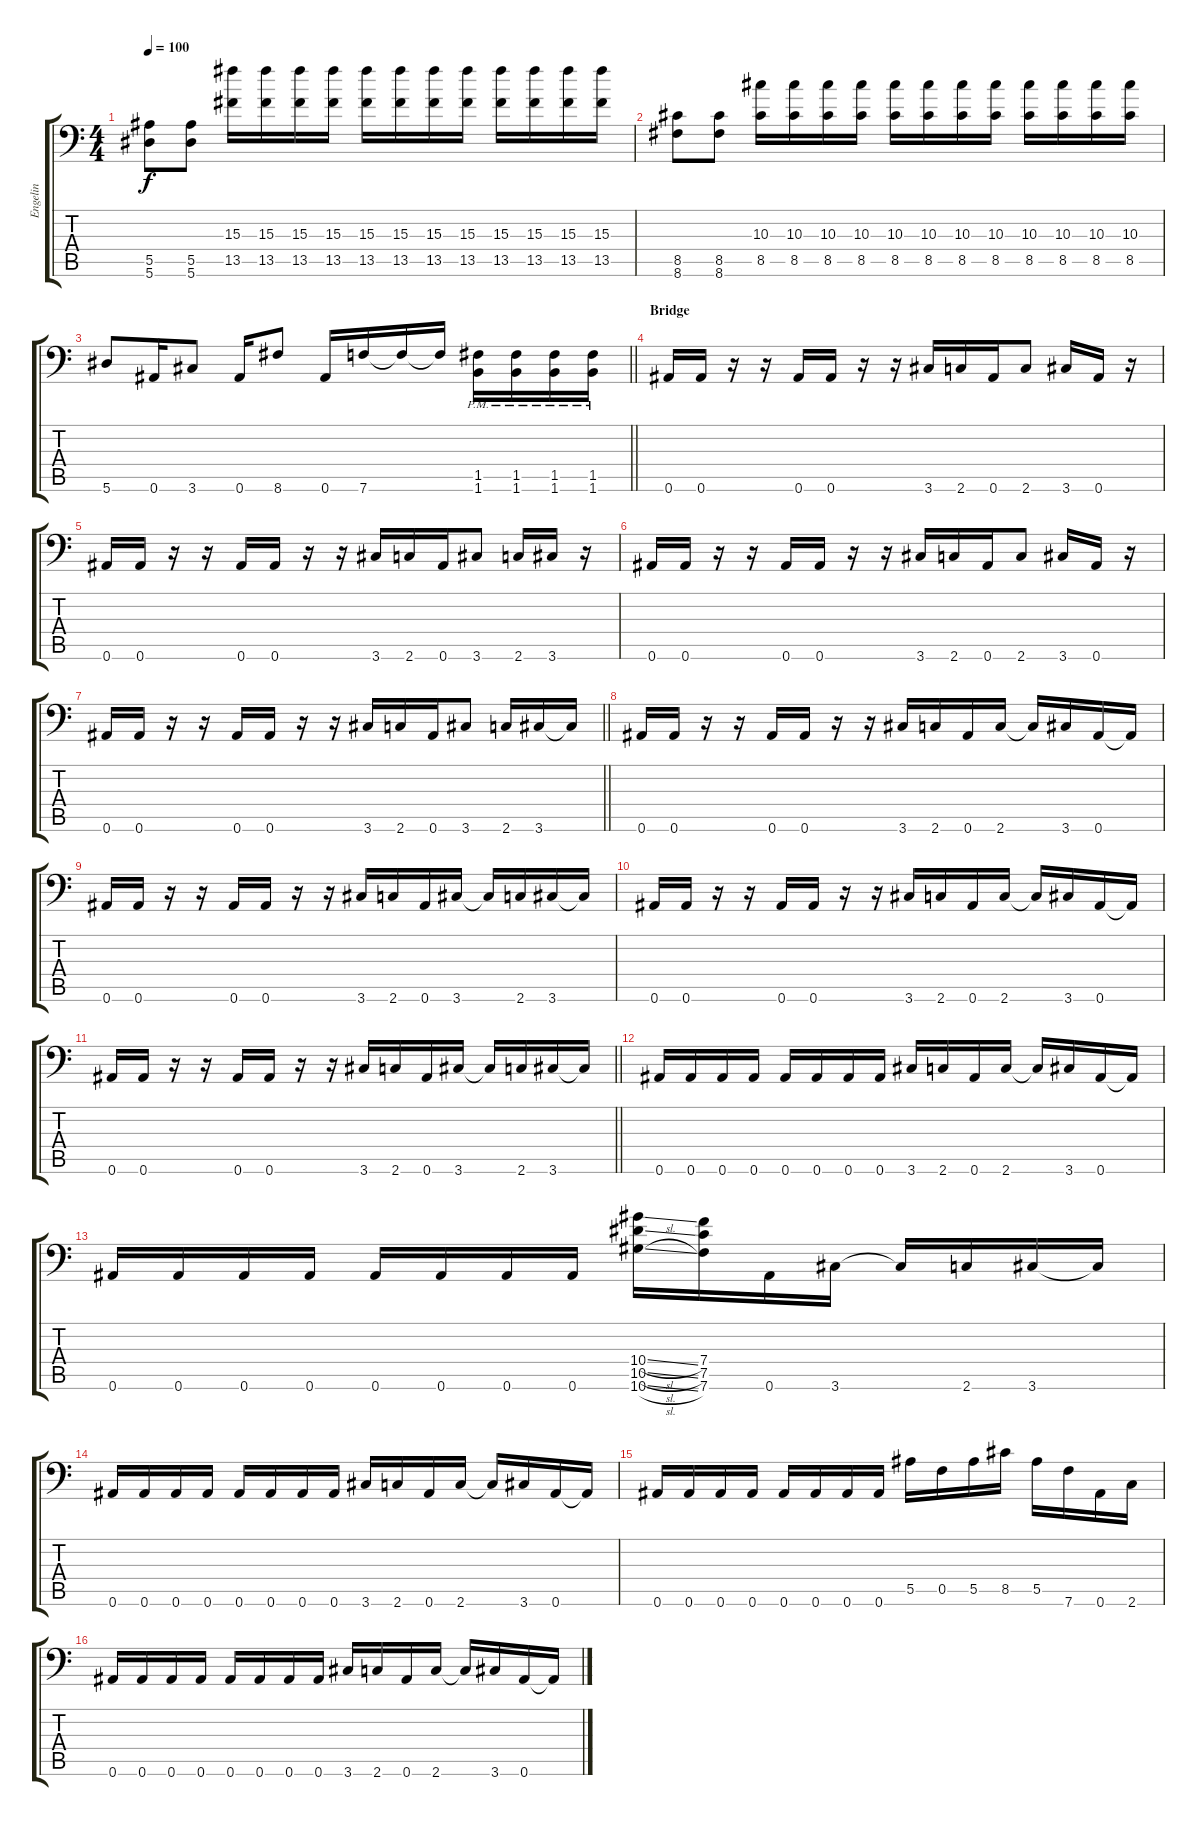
\track ("Engelin" "Engelin") {instrument overdrivenguitar}
\staff {score tabs}
\tuning (C4 G3 Eb3 Bb2 F2 Bb1) {hide}
\ts (4 4)
\tempo 100
\clef f4
\ks c
(5.5 5.6).8{dy f} (5.5 5.6).8 (15.3 13.5).16 (15.3 13.5).16 (15.3 13.5).16 (15.3 13.5).16 (15.3 13.5).16 (15.3 13.5).16 (15.3 13.5).16 (15.3 13.5).16 (15.3 13.5).16 (15.3 13.5).16 (15.3 13.5).16 (15.3 13.5).16 |
(8.5 8.6).8 (8.5 8.6).8 (10.3 8.5).16 (10.3 8.5).16 (10.3 8.5).16 (10.3 8.5).16 (10.3 8.5).16 (10.3 8.5).16 (10.3 8.5).16 (10.3 8.5).16 (10.3 8.5).16 (10.3 8.5).16 (10.3 8.5).16 (10.3 8.5).16 |
\barLineRight lightlight
5.6.8 0.6.16 3.6.8 0.6.16 8.6.8 0.6.16 7.6.16 7.6{t}.16 7.6{t}.16 (1.5{pm} 1.6{pm}).16 (1.5{pm} 1.6{pm}).16 (1.5{pm} 1.6{pm}).16 (1.5{pm} 1.6{pm}).16 |
\section ("" "Bridge")
0.6.16 0.6.16 r.16 r.16 0.6.16 0.6.16 r.16 r.16 3.6.16 2.6.16 0.6.16 2.6.8 3.6.16 0.6.16 r.16 |
0.6.16 0.6.16 r.16 r.16 0.6.16 0.6.16 r.16 r.16 3.6.16 2.6.16 0.6.16 3.6.8 2.6.16 3.6.16 r.16 |
0.6.16 0.6.16 r.16 r.16 0.6.16 0.6.16 r.16 r.16 3.6.16 2.6.16 0.6.16 2.6.8 3.6.16 0.6.16 r.16 |
\barLineRight lightlight
0.6.16 0.6.16 r.16 r.16 0.6.16 0.6.16 r.16 r.16 3.6.16 2.6.16 0.6.16 3.6.8 2.6.16 3.6.16 3.6{t}.16 |
\section ("" "")
0.6.16 0.6.16 r.16 r.16 0.6.16 0.6.16 r.16 r.16 3.6.16 2.6.16 0.6.16 2.6.16 2.6{t}.16 3.6.16 0.6.16 0.6{t}.16 |
0.6.16 0.6.16 r.16 r.16 0.6.16 0.6.16 r.16 r.16 3.6.16 2.6.16 0.6.16 3.6.16 3.6{t}.16 2.6.16 3.6.16 3.6{t}.16 |
0.6.16 0.6.16 r.16 r.16 0.6.16 0.6.16 r.16 r.16 3.6.16 2.6.16 0.6.16 2.6.16 2.6{t}.16 3.6.16 0.6.16 0.6{t}.16 |
\barLineRight lightlight
0.6.16 0.6.16 r.16 r.16 0.6.16 0.6.16 r.16 r.16 3.6.16 2.6.16 0.6.16 3.6.16 3.6{t}.16 2.6.16 3.6.16 3.6{t}.16 |
\section ("" "")
0.6.16 0.6.16 0.6.16 0.6.16 0.6.16 0.6.16 0.6.16 0.6.16 3.6.16 2.6.16 0.6.16 2.6.16 2.6{t}.16 3.6.16 0.6.16 0.6{t}.16 |
0.6.16 0.6.16 0.6.16 0.6.16 0.6.16 0.6.16 0.6.16 0.6.16 (10.4{sl} 10.5{sl} 10.6{sl}).16 (7.4 7.5 7.6).16 0.6.16 3.6.16 3.6{t}.16 2.6.16 3.6.16 3.6{t}.16 |
0.6.16 0.6.16 0.6.16 0.6.16 0.6.16 0.6.16 0.6.16 0.6.16 3.6.16 2.6.16 0.6.16 2.6.16 2.6{t}.16 3.6.16 0.6.16 0.6{t}.16 |
0.6.16 0.6.16 0.6.16 0.6.16 0.6.16 0.6.16 0.6.16 0.6.16 5.5.16 0.5.16 5.5.16 8.5.16 5.5.16 7.6.16 0.6.16 2.6.16 |
0.6.16 0.6.16 0.6.16 0.6.16 0.6.16 0.6.16 0.6.16 0.6.16 3.6.16 2.6.16 0.6.16 2.6.16 2.6{t}.16 3.6.16 0.6.16 0.6{t}.16
